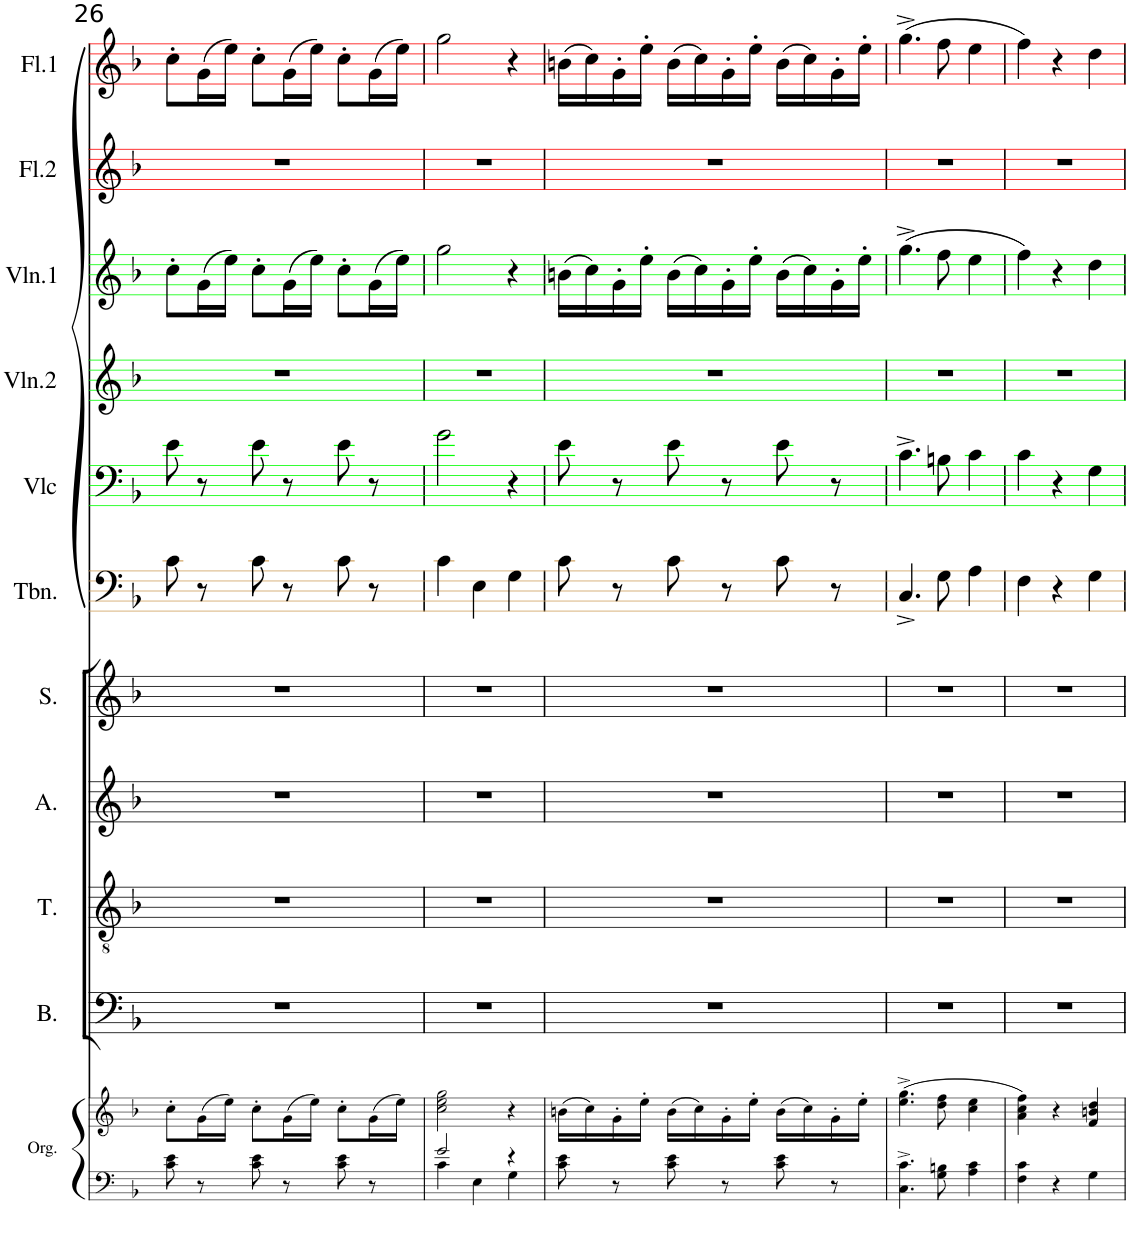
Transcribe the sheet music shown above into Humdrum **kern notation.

**kern	**kern	**kern	**kern	**kern	**kern	**kern	**kern	**kern	**kern	**kern	**kern
*part11	*part11	*part10	*part9	*part8	*part7	*part6	*part5	*part4	*part3	*part2	*part1
*staff12	*staff11	*staff10	*staff9	*staff8	*staff7	*staff6	*staff5	*staff4	*staff3	*staff2	*staff1
*I"Orgue	*	*I"Bass	*I"Ténor	*I"Alto	*I"Soprano	*I"Trombone	*I"Violoncelle	*I"Violon 2	*I"Violon 1	*I"Flûte 2	*I"Flûte 1
*I'Org.	*	*I'B.	*I'T.	*I'A.	*I'S.	*I'Tbn.	*I'Vlc	*I'Vln.2	*I'Vln.1	*I'Fl.2	*I'Fl.1
!!LO:PB:g=z
*clefF4	*clefG2	*clefF4	*clefGv2	*clefG2	*clefG2	*clefF4	*clefF4	*clefG2	*clefG2	*clefG2	*clefG2
*k[b-]	*k[b-]	*k[b-]	*k[b-]	*k[b-]	*k[b-]	*k[b-]	*k[b-]	*k[b-]	*k[b-]	*k[b-]	*k[b-]
*M3/4	*M3/4	*M3/4	*M3/4	*M3/4	*M3/4	*M3/4	*M3/4	*M3/4	*M3/4	*M3/4	*M3/4
=26	=26	=26	=26	=26	=26	=26	=26	=26	=26	=26	=26
8c\ 8e\	8cc'\L	2.r	2.r	2.r	2.r	8c\	8e\	2.r	8cc'\L	2.r	8cc'\L
8r	(16g\L	.	.	.	.	8r	8r	.	(16g\L	.	(16g\L
.	16ee\JJ)	.	.	.	.	.	.	.	16ee\JJ)	.	16ee\JJ)
8c\ 8e\	8cc'\L	.	.	.	.	8c\	8e\	.	8cc'\L	.	8cc'\L
8r	(16g\L	.	.	.	.	8r	8r	.	(16g\L	.	(16g\L
.	16ee\JJ)	.	.	.	.	.	.	.	16ee\JJ)	.	16ee\JJ)
8c\ 8e\	8cc'\L	.	.	.	.	8c\	8e\	.	8cc'\L	.	8cc'\L
8r	(16g\L	.	.	.	.	8r	8r	.	(16g\L	.	(16g\L
.	16ee\JJ)	.	.	.	.	.	.	.	16ee\JJ)	.	16ee\JJ)
=27	=27	=27	=27	=27	=27	=27	=27	=27	=27	=27	=27
*^	*	*	*	*	*	*	*	*	*	*	*
2g/	4c\	2cc\ 2ee\ 2gg\	2.r	2.r	2.r	2.r	4c\	2g\	2.r	2gg\	2.r	2gg\
.	4E\	.	.	.	.	.	4E\	.	.	.	.	.
4r	4G\	4r	.	.	.	.	4G\	4r	.	4r	.	4r
*v	*v	*	*	*	*	*	*	*	*	*	*	*
=28	=28	=28	=28	=28	=28	=28	=28	=28	=28	=28	=28
8c\ 8e\	(16bn\LL	2.r	2.r	2.r	2.r	8c\	8e\	2.r	(16bn\LL	2.r	(16bn\LL
.	16cc\)	.	.	.	.	.	.	.	16cc\)	.	16cc\)
8r	16g'\	.	.	.	.	8r	8r	.	16g'\	.	16g'\
.	16ee'\JJ	.	.	.	.	.	.	.	16ee'\JJ	.	16ee'\JJ
8c\ 8e\	(16b\LL	.	.	.	.	8c\	8e\	.	(16b\LL	.	(16b\LL
.	16cc\)	.	.	.	.	.	.	.	16cc\)	.	16cc\)
8r	16g'\	.	.	.	.	8r	8r	.	16g'\	.	16g'\
.	16ee'\JJ	.	.	.	.	.	.	.	16ee'\JJ	.	16ee'\JJ
8c\ 8e\	(16b\LL	.	.	.	.	8c\	8e\	.	(16b\LL	.	(16b\LL
.	16cc\)	.	.	.	.	.	.	.	16cc\)	.	16cc\)
8r	16g'\	.	.	.	.	8r	8r	.	16g'\	.	16g'\
.	16ee'\JJ	.	.	.	.	.	.	.	16ee'\JJ	.	16ee'\JJ
=29	=29	=29	=29	=29	=29	=29	=29	=29	=29	=29	=29
4.C\^ 4.c\^	(4.ee\^ 4.gg\^	2.r	2.r	2.r	2.r	4.C^/	4.c^\	2.r	(4.gg^\	2.r	(4.gg^\
8G\ 8Bn\	8dd\ 8ff\	.	.	.	.	8G\	8Bn\	.	8ff\	.	8ff\
4A\ 4c\	4cc\ 4ee\	.	.	.	.	4A\	4c\	.	4ee\	.	4ee\
=30	=30	=30	=30	=30	=30	=30	=30	=30	=30	=30	=30
4F\ 4c\	4a\ 4cc\ 4ff\)	2.r	2.r	2.r	2.r	4F\	4c\	2.r	4ff\)	2.r	4ff\)
4r	4r	.	.	.	.	4r	4r	.	4r	.	4r
4G\	4f/ 4bn/ 4dd/	.	.	.	.	4G\	4G\	.	4dd\	.	4dd\
=	=	=	=	=	=	=	=	=	=	=	=
*-	*-	*-	*-	*-	*-	*-	*-	*-	*-	*-	*-
